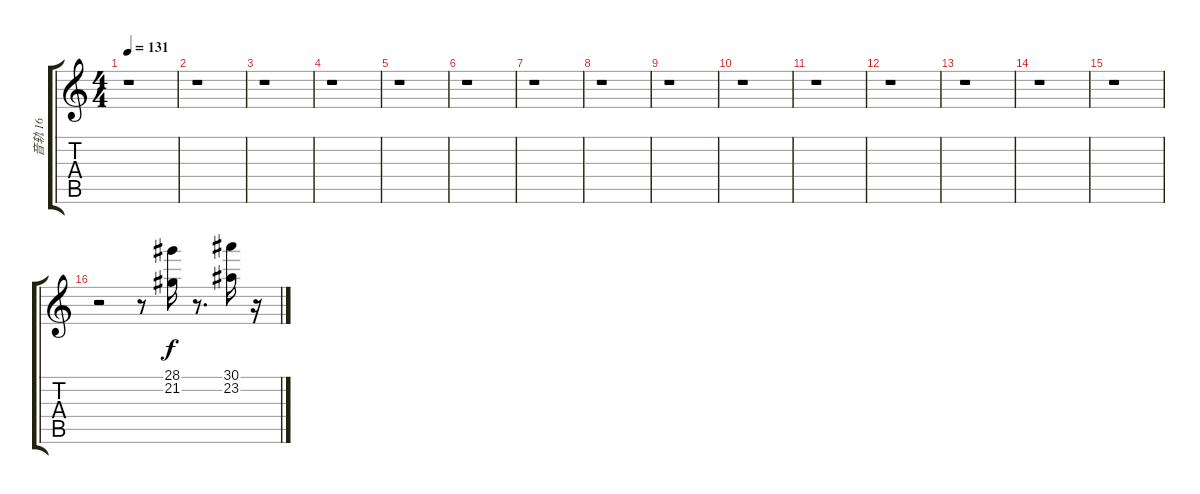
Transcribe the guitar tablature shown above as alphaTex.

\track ("音轨 16" "音轨 16") {instrument stringensemble1}
\staff {score tabs}
\tuning (E4 B3 G3 D3 A2 E2) {hide}
\ts (4 4)
\tempo 131
\clef g2
\ks c
r.1{dy f} |
r.1 |
r.1 |
r.1 |
r.1 |
r.1 |
r.1 |
r.1 |
r.1 |
r.1 |
r.1 |
r.1 |
r.1 |
r.1 |
r.1 |
r.2 r.8 (28.1 21.2).16{instrument fx5brightness} r.8{d} (30.1 23.2).16 r.16
